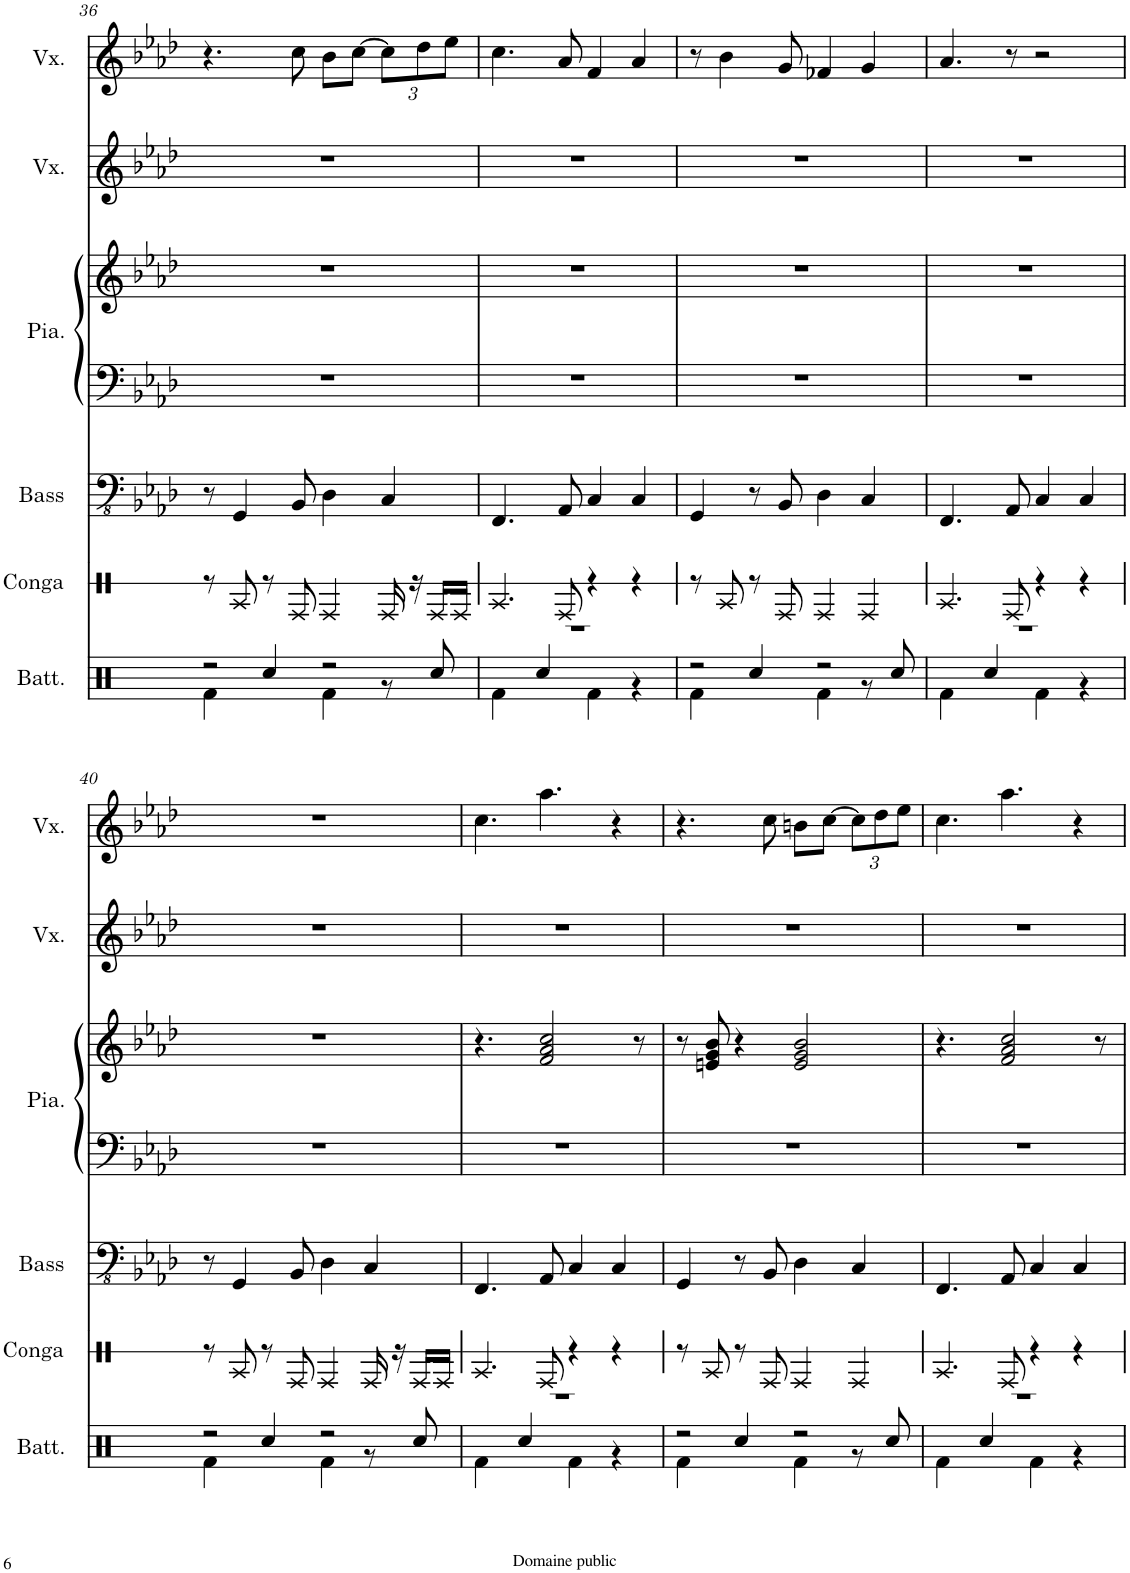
**kern	**kern	**kern	**kern	**kern	**kern	**kern
*part6	*part5	*part4	*part3	*part3	*part2	*part1
*staff7	*staff6	*staff5	*staff4	*staff3	*staff2	*staff1
*I"Batterie	*I"Conga	*I"Basse acoustique	*I"Piano	*	*I"Voix	*I"Voix
*I'Batt.	*I'Conga	*I'Bass	*I'Pia.	*	*I'Vx.	*I'Vx.
!!LO:PB:g=z
*clefX	*clefX	*clefFv4	*clefF4	*clefG2	*clefG2	*clefG2
*k[]	*k[]	*k[b-e-a-d-]	*k[b-e-a-d-]	*k[b-e-a-d-]	*k[b-e-a-d-]	*k[b-e-a-d-]
*M4/4	*M4/4	*M4/4	*M4/4	*M4/4	*M4/4	*M4/4
=36	=36	=36	=36	=36	=36	=36
*^	*	*	*	*	*	*
2r	4Rf\	8r	8r	1r	1r	1r	4.r
.	.	8RA/	4GGG/	.	.	.	.
.	4Rcc/	8r	.	.	.	.	.
.	.	8RF/	8BBB-/	.	.	.	8cc\
2r	4Rf\	4RF/	4DD-\	.	.	.	8b-\L
.	.	.	.	.	.	.	[8cc\J
*	*	*	*	*	*	*	*Xbrackettup
.	8r	16RF/	4CC/	.	.	.	12cc\L]
.	.	16r	.	.	.	.	.
.	.	.	.	.	.	.	12dd-\
.	8Rcc/	16RF/LL	.	.	.	.	.
.	.	.	.	.	.	.	12ee-\J
.	.	16RF/JJ	.	.	.	.	.
=37	=37	=37	=37	=37	=37	=37	=37
1r	4Rf\	4.RA/	4.FFF/	1r	1r	1r	4.cc\
.	4Rcc/	.	.	.	.	.	.
.	.	8RF/	8AAA-/	.	.	.	8a-/
.	4Rf\	4r	4CC/	.	.	.	4f/
.	4r	4r	4CC/	.	.	.	4a-/
=38	=38	=38	=38	=38	=38	=38	=38
2r	4Rf\	8r	4GGG/	1r	1r	1r	8r
.	.	8RA/	.	.	.	.	4b-\
.	4Rcc/	8r	8r	.	.	.	.
.	.	8RF/	8BBB-/	.	.	.	8g/
2r	4Rf\	4RF/	4DD-\	.	.	.	4f-X/
.	8r	4RF/	4CC/	.	.	.	4g/
.	8Rcc/	.	.	.	.	.	.
=39	=39	=39	=39	=39	=39	=39	=39
1r	4Rf\	4.RA/	4.FFF/	1r	1r	1r	4.a-/
.	4Rcc/	.	.	.	.	.	.
.	.	8RF/	8AAA-/	.	.	.	8r
.	4Rf\	4r	4CC/	.	.	.	2r
.	4r	4r	4CC/	.	.	.	.
!!LO:LB:g=z
=40	=40	=40	=40	=40	=40	=40	=40
2r	4Rf\	8r	8r	1r	1r	1r	1r
.	.	8RA/	4GGG/	.	.	.	.
.	4Rcc/	8r	.	.	.	.	.
.	.	8RF/	8BBB-/	.	.	.	.
2r	4Rf\	4RF/	4DD-\	.	.	.	.
.	8r	16RF/	4CC/	.	.	.	.
.	.	16r	.	.	.	.	.
.	8Rcc/	16RF/LL	.	.	.	.	.
.	.	16RF/JJ	.	.	.	.	.
=41	=41	=41	=41	=41	=41	=41	=41
1r	4Rf\	4.RA/	4.FFF/	1r	4.r	1r	4.cc\
.	4Rcc/	.	.	.	.	.	.
.	.	8RF/	8AAA-/	.	2f/ 2a-/ 2cc/	.	4.aa-\
.	4Rf\	4r	4CC/	.	.	.	.
.	4r	4r	4CC/	.	.	.	4r
.	.	.	.	.	8r	.	.
=42	=42	=42	=42	=42	=42	=42	=42
2r	4Rf\	8r	4GGG/	1r	8r	1r	4.r
.	.	8RA/	.	.	8en/ 8g/ 8b-/	.	.
.	4Rcc/	8r	8r	.	4r	.	.
.	.	8RF/	8BBB-/	.	.	.	8cc\
2r	4Rf\	4RF/	4DD-\	.	2e/ 2g/ 2b-/	.	8bn\L
.	.	.	.	.	.	.	[8cc\J
.	8r	4RF/	4CC/	.	.	.	12cc\L]
.	.	.	.	.	.	.	12dd-\
.	8Rcc/	.	.	.	.	.	.
.	.	.	.	.	.	.	12ee-\J
=43	=43	=43	=43	=43	=43	=43	=43
1r	4Rf\	4.RA/	4.FFF/	1r	4.r	1r	4.cc\
.	4Rcc/	.	.	.	.	.	.
.	.	8RF/	8AAA-/	.	2f/ 2a-/ 2cc/	.	4.aa-\
.	4Rf\	4r	4CC/	.	.	.	.
.	4r	4r	4CC/	.	.	.	4r
.	.	.	.	.	8r	.	.
*v	*v	*	*	*	*	*	*
=	=	=	=	=	=	=
*-	*-	*-	*-	*-	*-	*-
